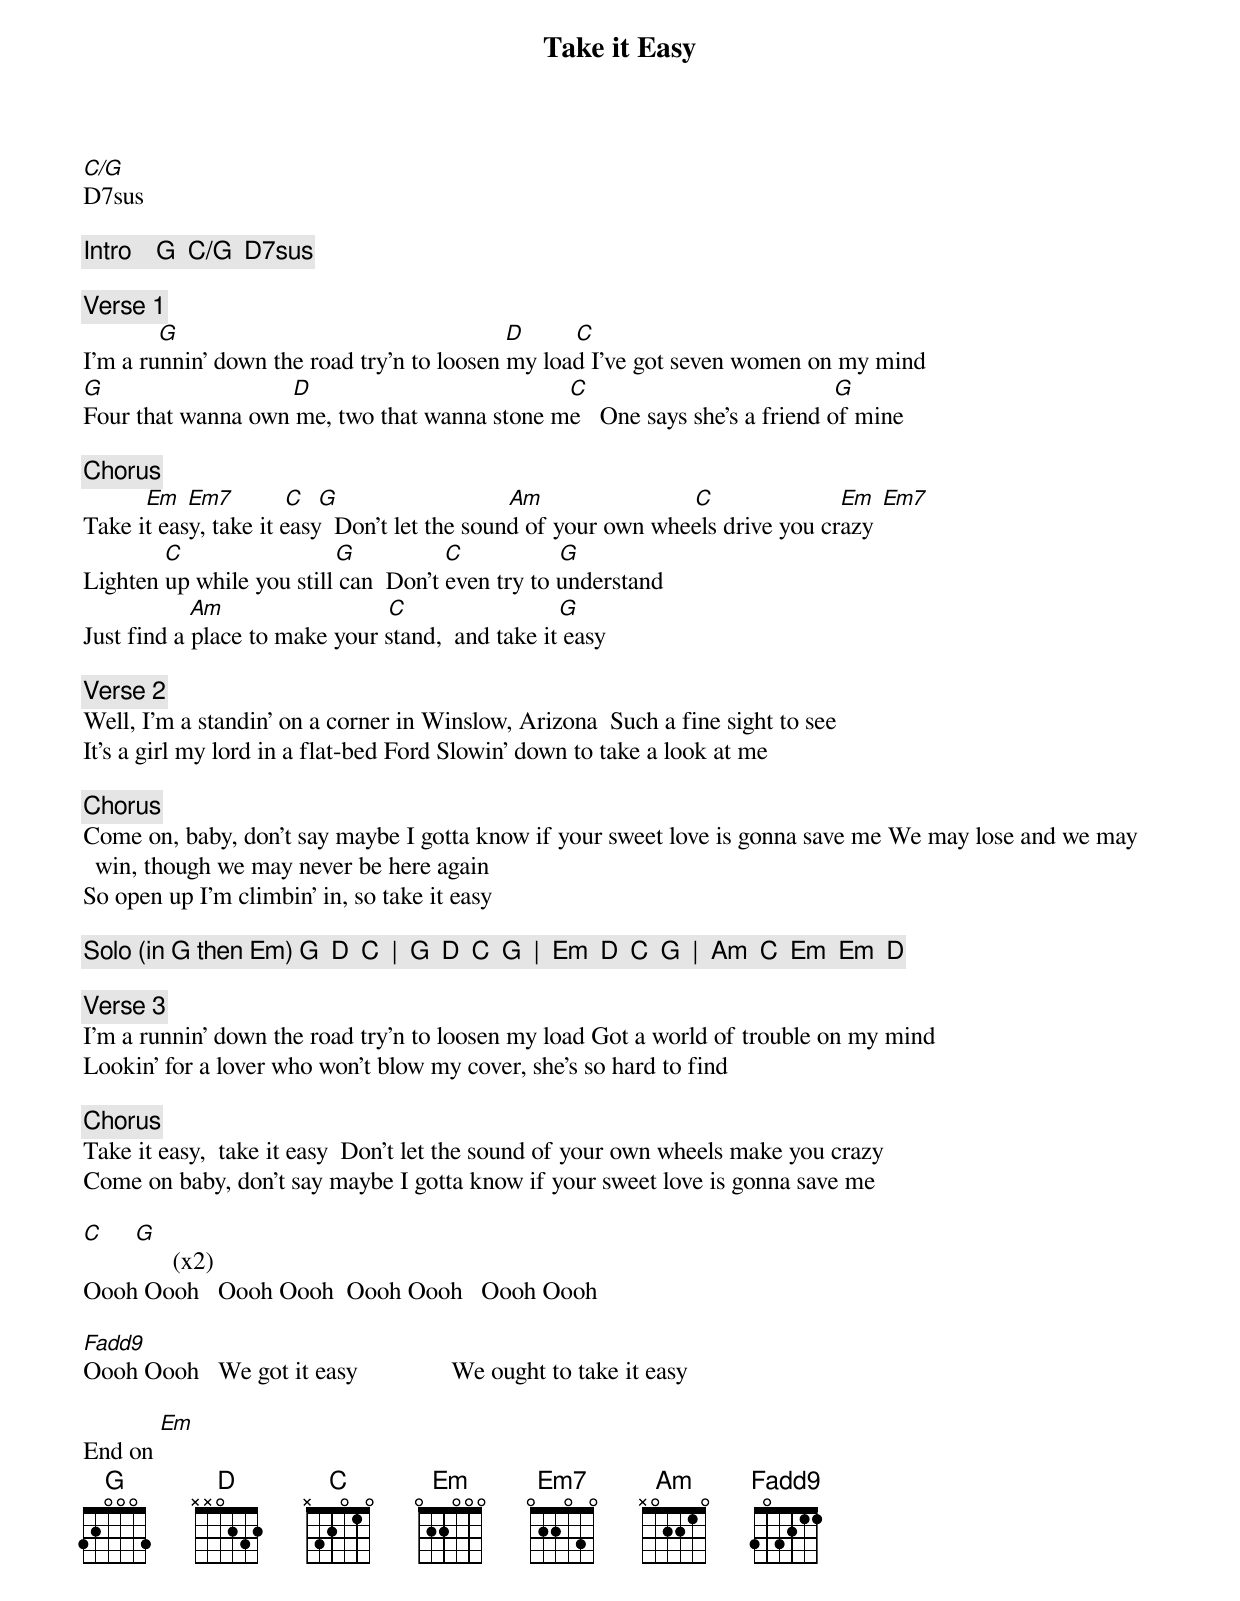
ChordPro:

{title: Take it Easy}
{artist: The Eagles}
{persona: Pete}
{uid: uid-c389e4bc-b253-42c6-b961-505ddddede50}
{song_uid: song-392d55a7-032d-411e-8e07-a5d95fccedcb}


[C/G]
D7sus

{comment: Intro    G  C/G  D7sus}

{comment: Verse 1}
            [G]          					           		                        [D]        [C]
I'm a runnin' down the road try'n to loosen my load I've got seven women on my mind
[G]                       		     [D] 	                                       [C]             	                         [G]
Four that wanna own me, two that wanna stone me   One says she's a friend of mine

{comment: Chorus}
          [Em] [Em7]        [C]  [G]              	            [Am]                	       [C]                    [Em] [Em7]
Take it easy, take it easy 	Don't let the sound of your own wheels drive you crazy
             [C]                        [G]		           	[C]               [G]
Lighten up while you still can 	Don't even try to understand
                 [Am]                          [C]	                       [G]
Just find a place to make your stand,  and take it easy

{comment: Verse 2}
Well, I'm a standin' on a corner in Winslow, Arizona 	Such a fine sight to see
It's a girl my lord in a flat-bed Ford Slowin' down to take a look at me

{comment: Chorus}
Come on, baby, don't say maybe I gotta know if your sweet love is gonna save me We may lose and we may win, though we may never be here again
So open up I'm climbin' in, so take it easy

{comment: Solo (in G then Em) G  D  C  |  G  D  C  G  |  Em  D  C  G  |  Am  C  Em  Em  D}

{comment: Verse 3}
I'm a runnin' down the road try’n to loosen my load Got a world of trouble on my mind
Lookin' for a lover who won't blow my cover, she's so hard to find

{comment: Chorus}
Take it easy,  take it easy 	Don't let the sound of your own wheels make you crazy
Come on baby, don't say maybe I gotta know if your sweet love is gonna save me

[C]		   [G]		    (x2)
Oooh Oooh   Oooh Oooh 	Oooh Oooh 		Oooh Oooh

[Fadd9]
Oooh Oooh   We got it easy               We ought to take it easy

End on [Em]
